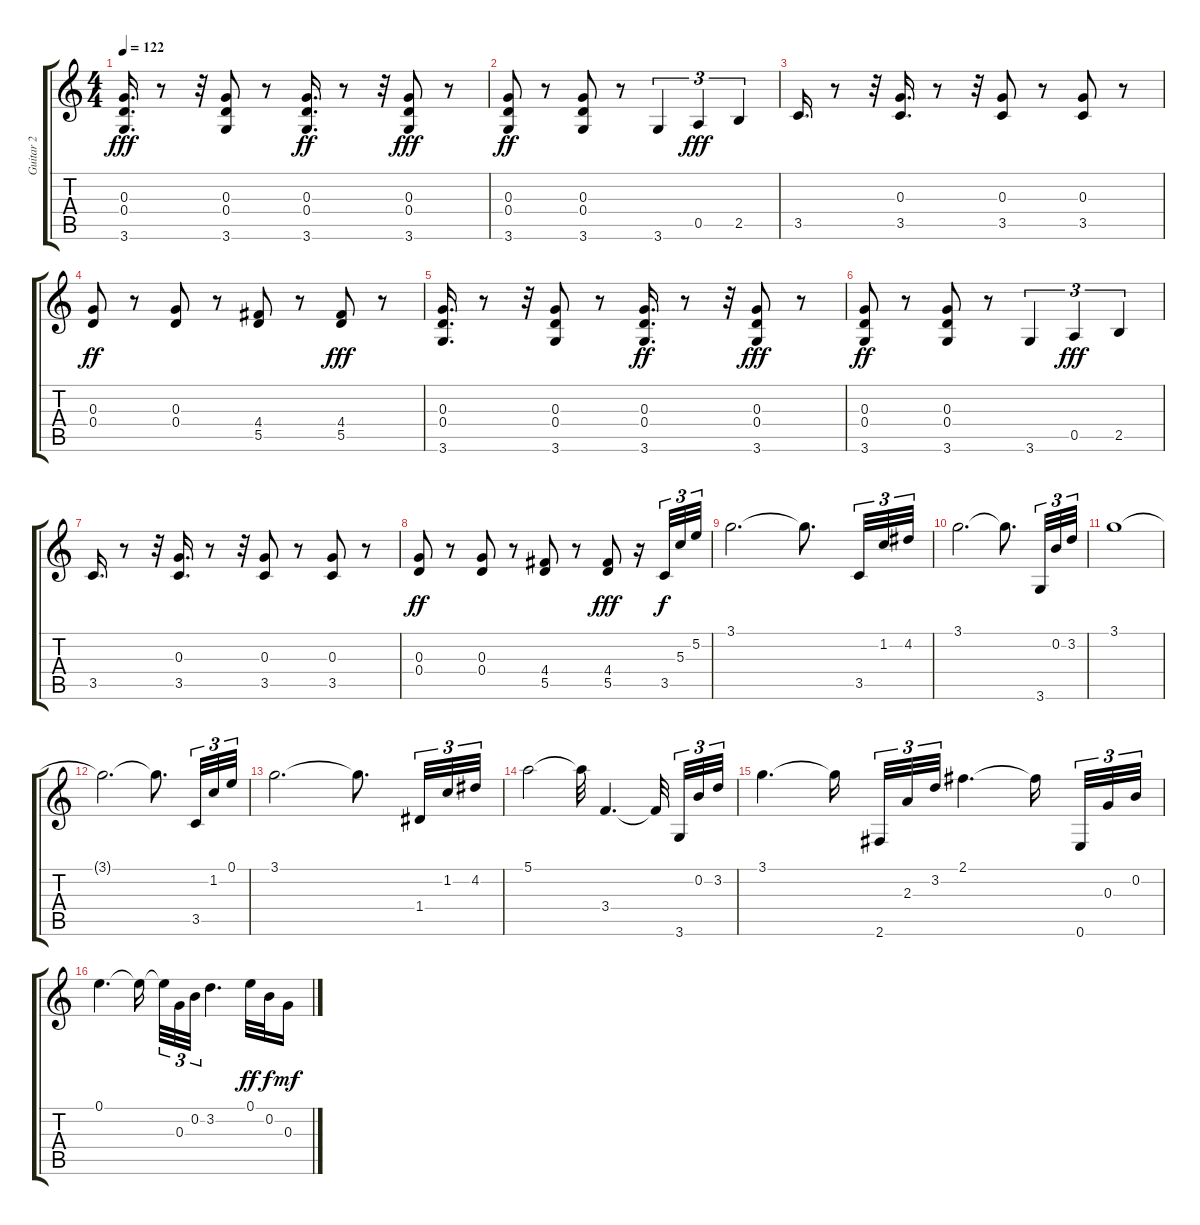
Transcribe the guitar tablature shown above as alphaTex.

\track ("Guitar 2" "Guitar 2") {instrument distortionguitar}
\staff {score tabs}
\tuning (E4 B3 G3 D3 A2 E2) {hide}
\ts (4 4)
\tempo 122
\clef g2
\ks c
(0.3 0.4 3.6).16{d dy fff} r.8 r.32 (0.3 0.4 3.6).8 r.8 (0.3 0.4 3.6).16{d dy ff} r.8 r.32 (0.3 0.4 3.6).8{dy fff} r.8 |
(0.3 0.4 3.6).8{dy ff} r.8 (0.3 0.4 3.6).8 r.8 3.6.4{tu (3 2)} 0.5.4{tu (3 2) dy fff} 2.5.4{tu (3 2)} |
3.5.16{d} r.8 r.32 (0.3 3.5).16{d} r.8 r.32 (0.3 3.5).8 r.8 (0.3 3.5).8 r.8 |
(0.3 0.4).8{dy ff} r.8 (0.3 0.4).8 r.8 (4.4 5.5).8 r.8 (4.4 5.5).8{dy fff} r.8 |
(0.3 0.4 3.6).16{d} r.8 r.32 (0.3 0.4 3.6).8 r.8 (0.3 0.4 3.6).16{d dy ff} r.8 r.32 (0.3 0.4 3.6).8{dy fff} r.8 |
(0.3 0.4 3.6).8{dy ff} r.8 (0.3 0.4 3.6).8 r.8 3.6.4{tu (3 2)} 0.5.4{tu (3 2) dy fff} 2.5.4{tu (3 2)} |
3.5.16{d} r.8 r.32 (0.3 3.5).16{d} r.8 r.32 (0.3 3.5).8 r.8 (0.3 3.5).8 r.8 |
(0.3 0.4).8{dy ff} r.8 (0.3 0.4).8 r.8 (4.4 5.5).8 r.8 (4.4 5.5).8{dy fff} r.16 3.5.32{tu (3 2) dy f} 5.3.32{tu (3 2)} 5.2.32{tu (3 2)} |
3.1.2{d} 3.1{t}.8{d} 3.5.32{tu (3 2)} 1.2.32{tu (3 2)} 4.2.32{tu (3 2)} |
3.1.2{d} 3.1{t}.8{d} 3.6.32{tu (3 2)} 0.2.32{tu (3 2)} 3.2.32{tu (3 2)} |
3.1.1 |
3.1{t}.2{d} 3.1{t}.8{d} 3.5.32{tu (3 2)} 1.2.32{tu (3 2)} 0.1.32{tu (3 2)} |
3.1.2{d} 3.1{t}.8{d} 1.4.32{tu (3 2)} 1.2.32{tu (3 2)} 4.2.32{tu (3 2)} |
5.1.2 5.1{t}.32 3.4.4{d} 3.4{t}.32{beam splitsecondary} 3.6.32{tu (3 2)} 0.2.32{tu (3 2)} 3.2.32{tu (3 2)} |
3.1.4{d} 3.1{t}.16{beam splitsecondary} 2.6.32{tu (3 2)} 2.3.32{tu (3 2)} 3.2.32{tu (3 2)} 2.1.4{d} 2.1{t}.16{beam splitsecondary} 0.6.32{tu (3 2)} 0.3.32{tu (3 2)} 0.2.32{tu (3 2)} |
0.1.4{d} 0.1{t}.16{beam splitsecondary} 0.1{t}.32{tu (3 2)} 0.3.32{tu (3 2)} 0.2.32{tu (3 2)} 3.2.4{d} 0.1.32{dy ff} 0.2.32{dy f} 0.3.16{dy mf}
